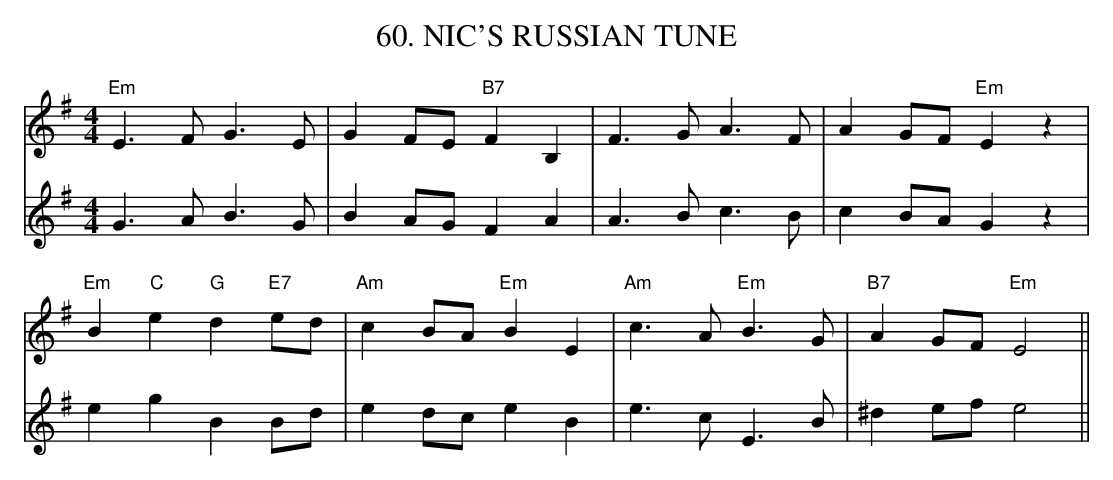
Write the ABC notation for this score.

X:1
T:60. NIC'S RUSSIAN TUNE
M:4/4
L:1/4
K:Em
V:1
"Em"E>FG>E|GF/E/"B7"FB,|F>GA>F|AG/F/"Em"Ez|
"Em"B"C"e"G"d"E7"e/d/|"Am"cB/A/"Em"BE|"Am"c>A"Em"B>G|"B7"AG/F/"Em"E2||
V:2
G>AB>G|BA/G/FA|A>Bc>B|cB/A/Gz|
egBB/d/|ed/c/eB|e>cE>B|^de/f/e2||
